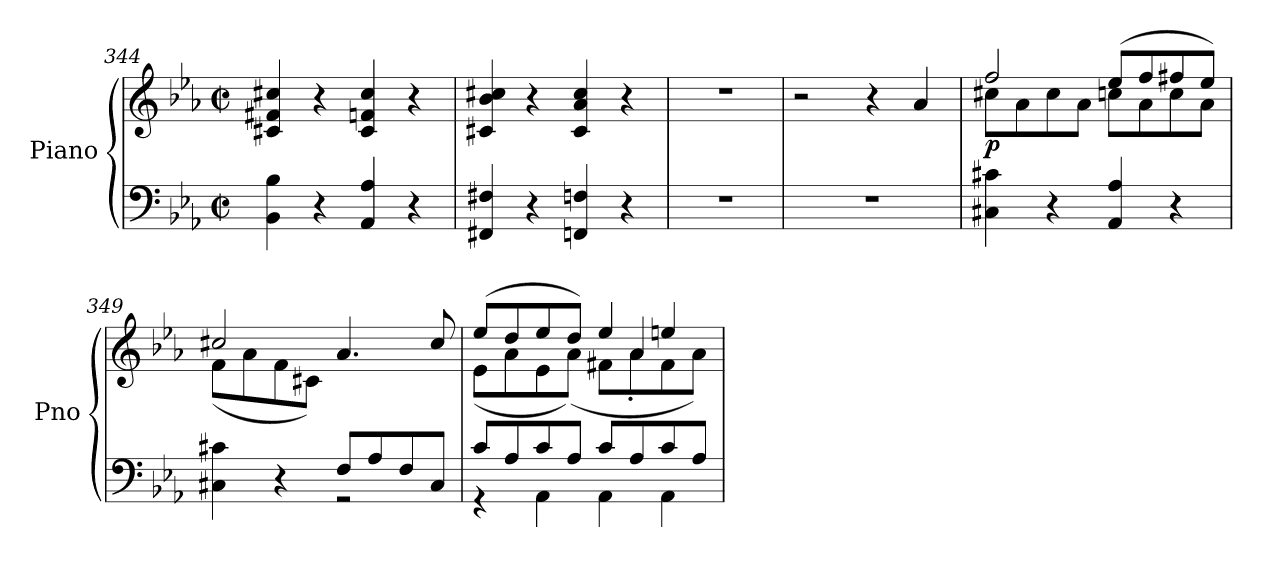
**kern	**kern	**dynam
*part1	*part1	*part1
*staff2	*staff1	*staff1/2
*I"Piano	*	*
*I'Pno	*	*
!!LO:LB:g=z
*clefF4	*clefG2	*
*k[b-e-a-]	*k[b-e-a-]	*
*M2/2	*M2/2	*
*met(c|)	*met(c|)	*
=344	=344	=344
4BB-\ 4B-\	4c#X/ 4f#X/ 4cc#X/	.
4r	4r	.
4AA-/ 4A-/	4c#/ 4fn/ 4cc#/	.
4r	4r	.
=345	=345	=345
4FF#X/ 4F#X/	4c#X/ 4b-/ 4cc#X/	.
4r	4r	.
4FFn/ 4Fn/	4c#/ 4a-/ 4cc#/	.
4r	4r	.
=346	=346	=346
1r	1r	.
=347	=347	=347
1r	2r	.
.	4r	.
.	4a-/	.
=348	=348	=348
*	*^	*
!	!	!	!LO:DY:b
4C#X\ 4c#X\	2ff/	8cc#X\L	p
.	.	8a-\	.
4r	.	8cc#\	.
.	.	8a-\J	.
4AA-/ 4A-/	(>8ee-/L	8ccn\L	.
.	8ff/	8a-\	.
4r	8ff#X/	8cc\	.
.	8ee-/J)	8a-\J	.
!!LO:PB:g=z	!!
=349	=349	=349	=349
*^	*	*	*
4C#X\ 4c#X\	2ryy	2cc#X/	(<8f\L	.
.	.	.	8a-\	.
4r	.	.	8f\	.
.	.	.	8c#X\J)	.
2rGG	8F/L	4.a-/	2ryy	.
.	8A-/	.	.	.
.	8F/	.	.	.
.	8C#/J	8cc#/	.	.
=350	=350	=350	=350	=350
*	*	*	*^	*
8c/L	4rGG	(>8ee-/L	(<8e-\L	8ryy	.
*	*	*	*v	*v	*
8A-/	.	8dd/	8a-\	.
8c/	4AA-\	8ee-/	8e-\	.
8A-/J	.	8dd/J)	(<8a-\J)	.
8c/L	4AA-\	4ee-/	8f#X\L	.
*	*	*	*^	*
8A-/	.	.	8a-'\	4a-/	.
8c/	4AA-\	4een/	8f#\	.	.
8A-/J	.	.	8a-\J)	8ryy	.
*v	*v	*	*	*	*
*	*v	*v	*v	*
=	=	=
*-	*-	*-
